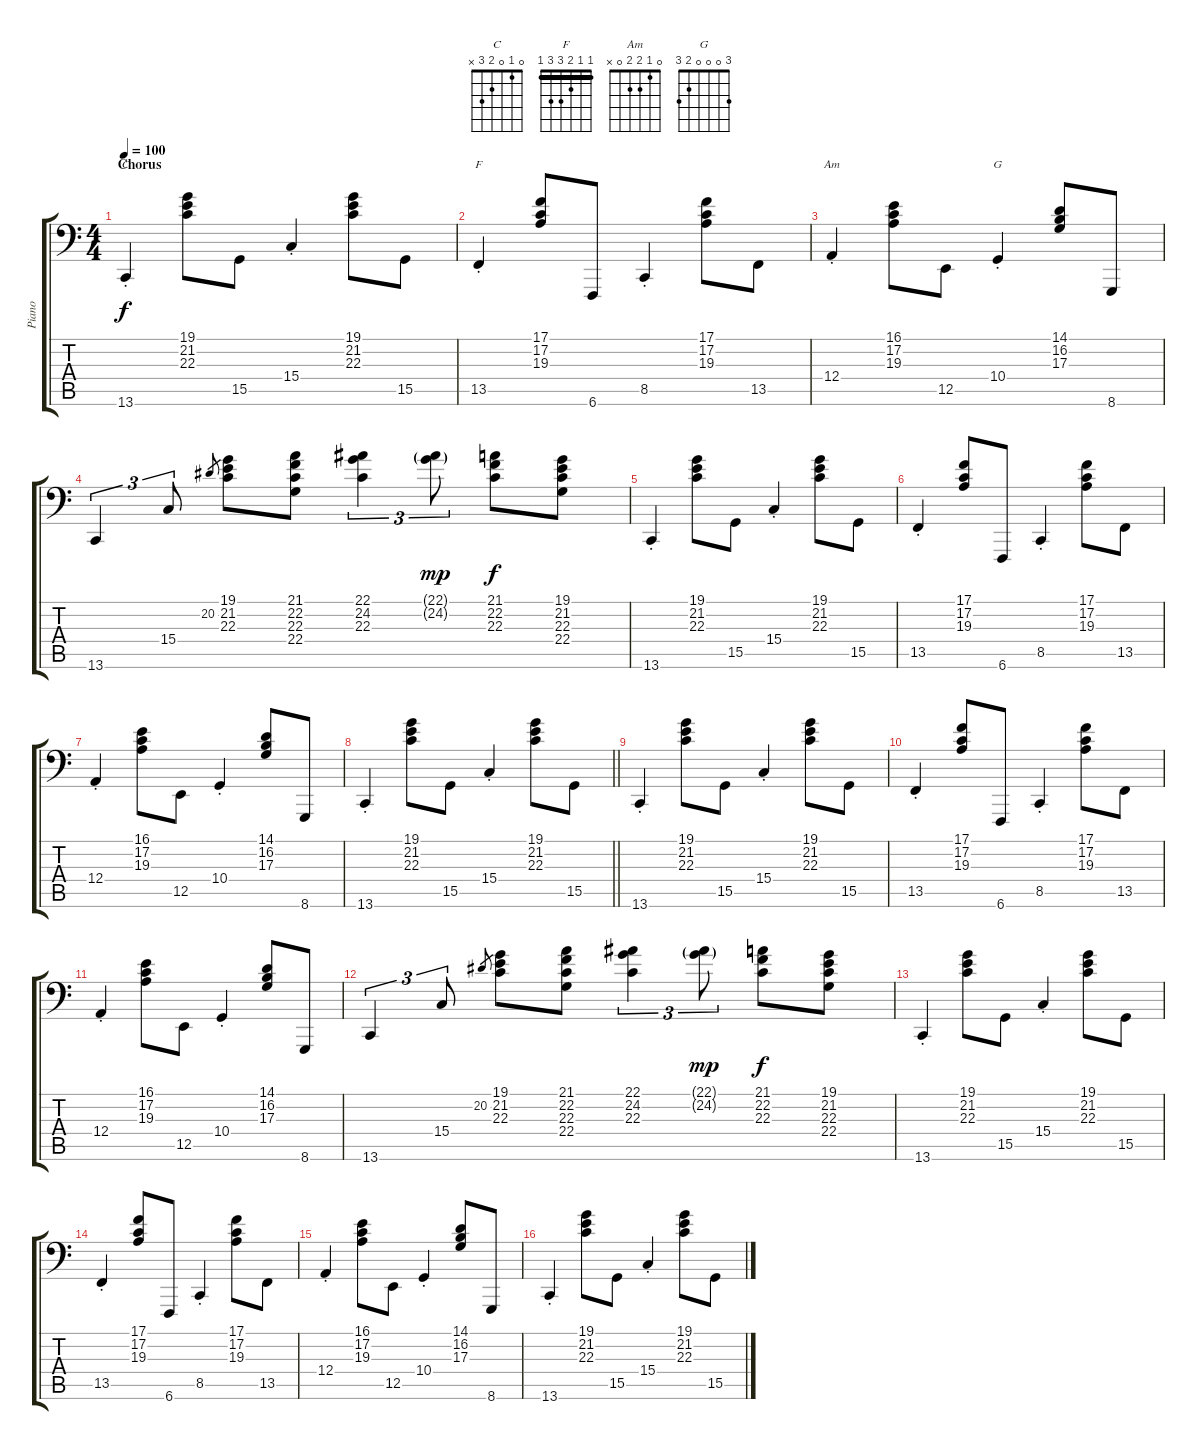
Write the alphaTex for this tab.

\track ("Piano" "Piano") {instrument acousticgrandpiano}
\staff {score tabs}
\tuning (C3 G2 D2 A1 E1 B0) {hide}
\chord ("C" 0 1 0 2 3 x)
\chord ("F" 1 1 2 3 3 1) {barre 1}
\chord ("Am" 0 1 2 2 0 x)
\chord ("G" 3 0 0 0 2 3)
\ts (4 4)
\section ("" "Chorus")
\tempo 100
\clef f4
\ks c
13.6{st}.4{ch "C" dy f} (19.1 21.2 22.3).8 15.5.8 15.4{st}.4 (19.1 21.2 22.3).8 15.5.8 |
13.5{st}.4{ch "F"} (17.1 17.2 19.3).8 6.6.8 8.5{st}.4 (17.1 17.2 19.3).8 13.5.8 |
12.4{st}.4{ch "Am"} (16.1 17.2 19.3).8 12.5.8 10.4{st}.4{ch "G"} (14.1 16.2 17.3).8 8.6.8 |
13.6.4{tu (3 2)} 15.4.8{tu (3 2)} 20.2.8{gr} (19.1 21.2 22.3).8 (21.1 22.2 22.3 22.4).8 (22.1 24.2 22.3).4{tu (3 2)} (22.1{g} 24.2{g}).8{tu (3 2) dy mp} (21.1 22.2 22.3).8{dy f} (19.1 21.2 22.3 22.4).8 |
13.6{st}.4 (19.1 21.2 22.3).8 15.5.8 15.4{st}.4 (19.1 21.2 22.3).8 15.5.8 |
13.5{st}.4 (17.1 17.2 19.3).8 6.6.8 8.5{st}.4 (17.1 17.2 19.3).8 13.5.8 |
12.4{st}.4 (16.1 17.2 19.3).8 12.5.8 10.4{st}.4 (14.1 16.2 17.3).8 8.6.8 |
\barLineRight lightlight
13.6{st}.4 (19.1 21.2 22.3).8 15.5.8 15.4{st}.4 (19.1 21.2 22.3).8 15.5.8 |
13.6{st}.4 (19.1 21.2 22.3).8 15.5.8 15.4{st}.4 (19.1 21.2 22.3).8 15.5.8 |
13.5{st}.4 (17.1 17.2 19.3).8 6.6.8 8.5{st}.4 (17.1 17.2 19.3).8 13.5.8 |
12.4{st}.4 (16.1 17.2 19.3).8 12.5.8 10.4{st}.4 (14.1 16.2 17.3).8 8.6.8 |
13.6.4{tu (3 2)} 15.4.8{tu (3 2)} 20.2.8{gr} (19.1 21.2 22.3).8 (21.1 22.2 22.3 22.4).8 (22.1 24.2 22.3).4{tu (3 2)} (22.1{g} 24.2{g}).8{tu (3 2) dy mp} (21.1 22.2 22.3).8{dy f} (19.1 21.2 22.3 22.4).8 |
13.6{st}.4 (19.1 21.2 22.3).8 15.5.8 15.4{st}.4 (19.1 21.2 22.3).8 15.5.8 |
13.5{st}.4 (17.1 17.2 19.3).8 6.6.8 8.5{st}.4 (17.1 17.2 19.3).8 13.5.8 |
12.4{st}.4 (16.1 17.2 19.3).8 12.5.8 10.4{st}.4 (14.1 16.2 17.3).8 8.6.8 |
13.6{st}.4 (19.1 21.2 22.3).8 15.5.8 15.4{st}.4 (19.1 21.2 22.3).8 15.5.8
